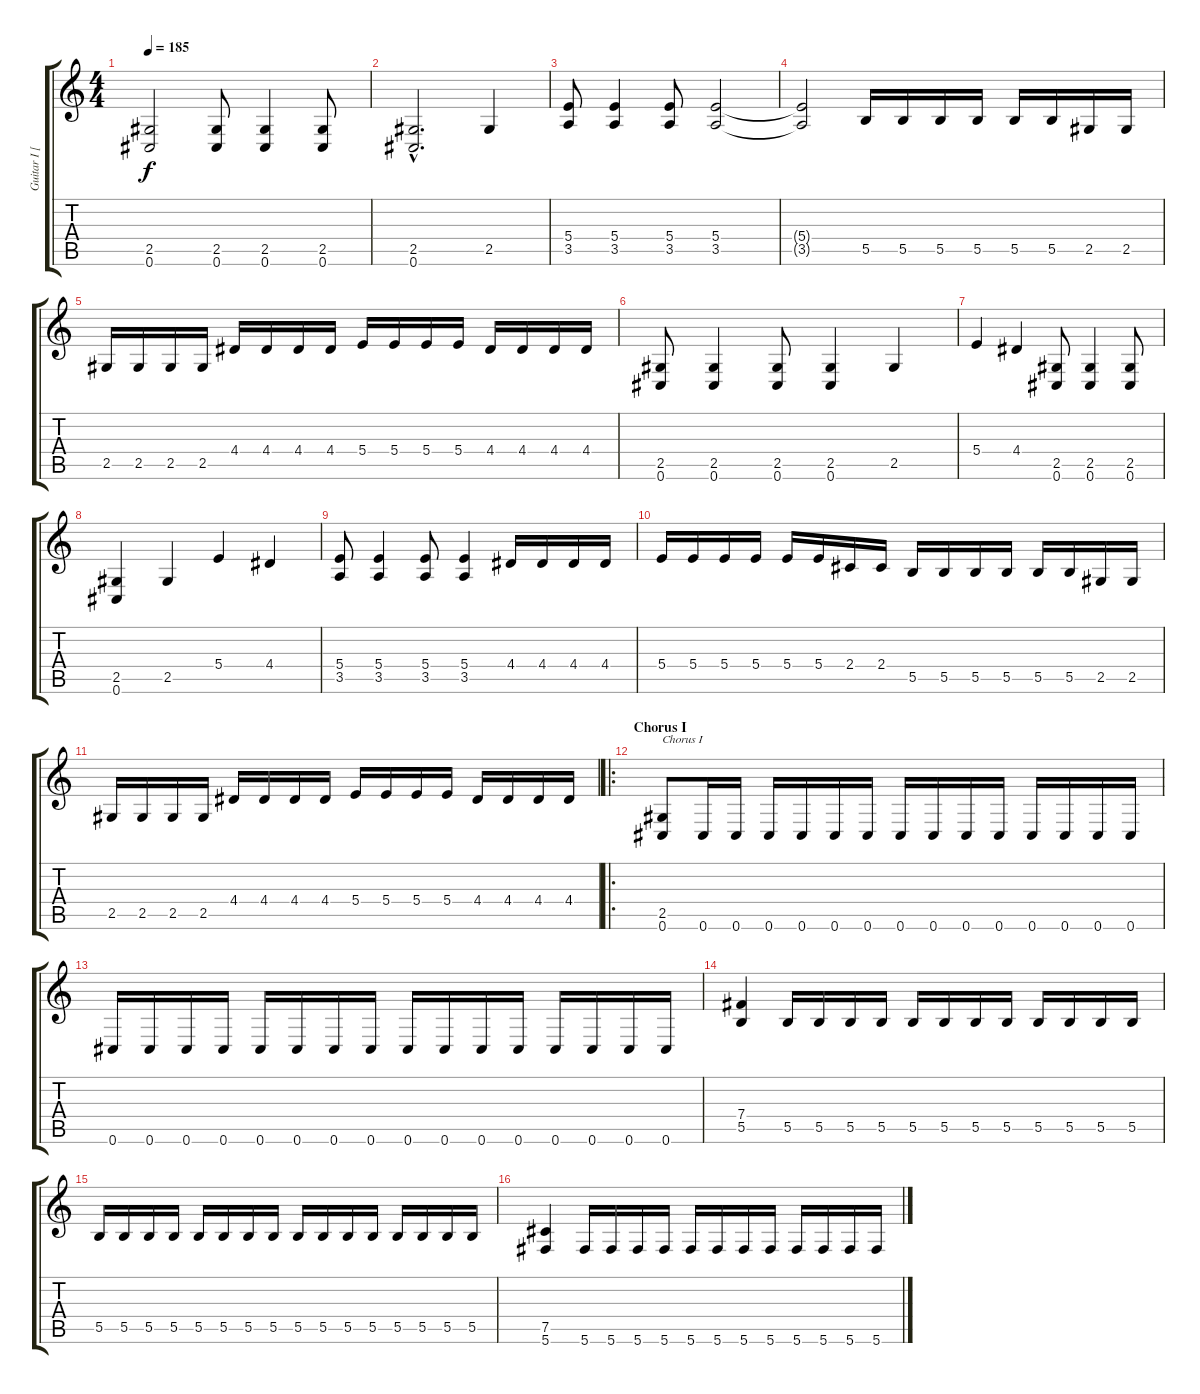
\track ("Guitar I [Sundin]" "Guitar I [") {instrument distortionguitar}
\staff {score tabs}
\tuning (Db4 Ab3 E3 B2 Gb2 Db2) {hide}
\ts (4 4)
\tempo 185
\clef g2
\ks c
(2.5{t} 0.6{t}).2{dy f} (2.5 0.6).8 (2.5 0.6).4 (2.5 0.6).8 |
(2.5{hac} 0.6{hac}).2{d} 2.5.4 |
(5.4 3.5).8 (5.4 3.5).4 (5.4 3.5).8 (5.4 3.5).2 |
(5.4{t} 3.5{t}).2 5.5.16 5.5.16 5.5.16 5.5.16 5.5.16 5.5.16 2.5.16 2.5.16 |
2.5.16 2.5.16 2.5.16 2.5.16 4.4.16 4.4.16 4.4.16 4.4.16 5.4.16 5.4.16 5.4.16 5.4.16 4.4.16 4.4.16 4.4.16 4.4.16 |
(2.5 0.6).8 (2.5 0.6).4 (2.5 0.6).8 (2.5 0.6).4 2.5.4 |
5.4.4 4.4.4 (2.5 0.6).8 (2.5 0.6).4 (2.5 0.6).8 |
(2.5 0.6).4 2.5.4 5.4.4 4.4.4 |
(5.4 3.5).8 (5.4 3.5).4 (5.4 3.5).8 (5.4 3.5).4 4.4.16 4.4.16 4.4.16 4.4.16 |
5.4.16 5.4.16 5.4.16 5.4.16 5.4.16 5.4.16 2.4.16 2.4.16 5.5.16 5.5.16 5.5.16 5.5.16 5.5.16 5.5.16 2.5.16 2.5.16 |
2.5.16 2.5.16 2.5.16 2.5.16 4.4.16 4.4.16 4.4.16 4.4.16 5.4.16 5.4.16 5.4.16 5.4.16 4.4.16 4.4.16 4.4.16 4.4.16 |
\ro
\section ("" "Chorus I")
(2.5 0.6).8{txt "Chorus I"} 0.6.16 0.6.16 0.6.16 0.6.16 0.6.16 0.6.16 0.6.16 0.6.16 0.6.16 0.6.16 0.6.16 0.6.16 0.6.16 0.6.16 |
0.6.16 0.6.16 0.6.16 0.6.16 0.6.16 0.6.16 0.6.16 0.6.16 0.6.16 0.6.16 0.6.16 0.6.16 0.6.16 0.6.16 0.6.16 0.6.16 |
(7.4 5.5).4 5.5.16 5.5.16 5.5.16 5.5.16 5.5.16 5.5.16 5.5.16 5.5.16 5.5.16 5.5.16 5.5.16 5.5.16 |
5.5.16 5.5.16 5.5.16 5.5.16 5.5.16 5.5.16 5.5.16 5.5.16 5.5.16 5.5.16 5.5.16 5.5.16 5.5.16 5.5.16 5.5.16 5.5.16 |
(7.5 5.6).4 5.6.16 5.6.16 5.6.16 5.6.16 5.6.16 5.6.16 5.6.16 5.6.16 5.6.16 5.6.16 5.6.16 5.6.16
